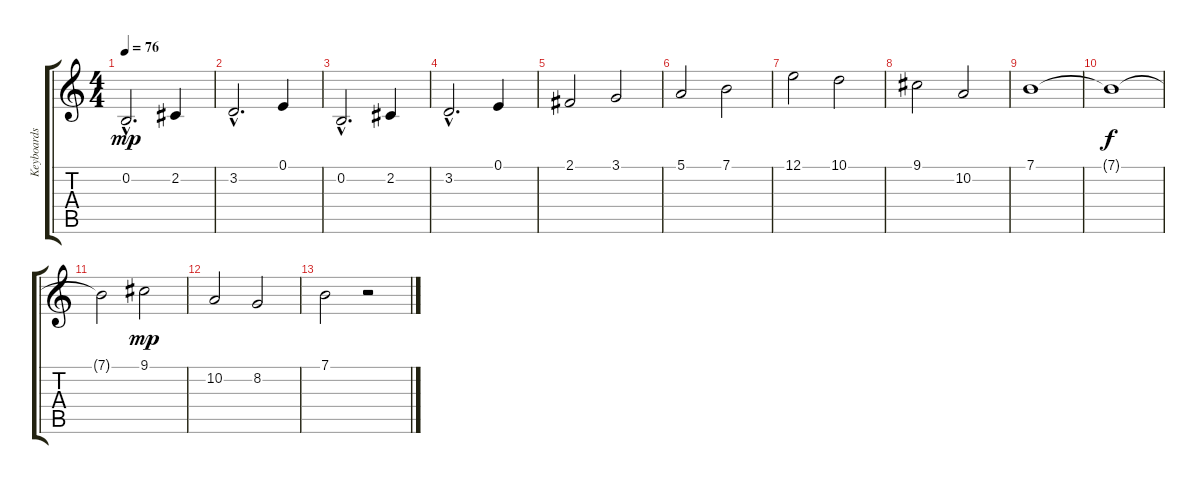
\track ("Keyboards" "Keyboards") {instrument recorder}
\staff {score tabs}
\tuning (E4 B3 G3 D3 A2 E2) {hide}
\ts (4 4)
\tempo 76
\clef g2
\ks c
0.2{hac}.2{d dy mp} 2.2.4 |
3.2{hac}.2{d} 0.1.4 |
0.2{hac}.2{d} 2.2.4 |
3.2{hac}.2{d} 0.1.4 |
2.1.2 3.1.2 |
5.1.2 7.1.2 |
12.1.2 10.1.2 |
9.1.2 10.2.2 |
7.1.1 |
7.1{t}.1{dy f} |
7.1{t}.2 9.1.2{dy mp volume 11} |
10.2.2{volume 8} 8.2.2{volume 6} |
7.1.2{volume 5} r.2
